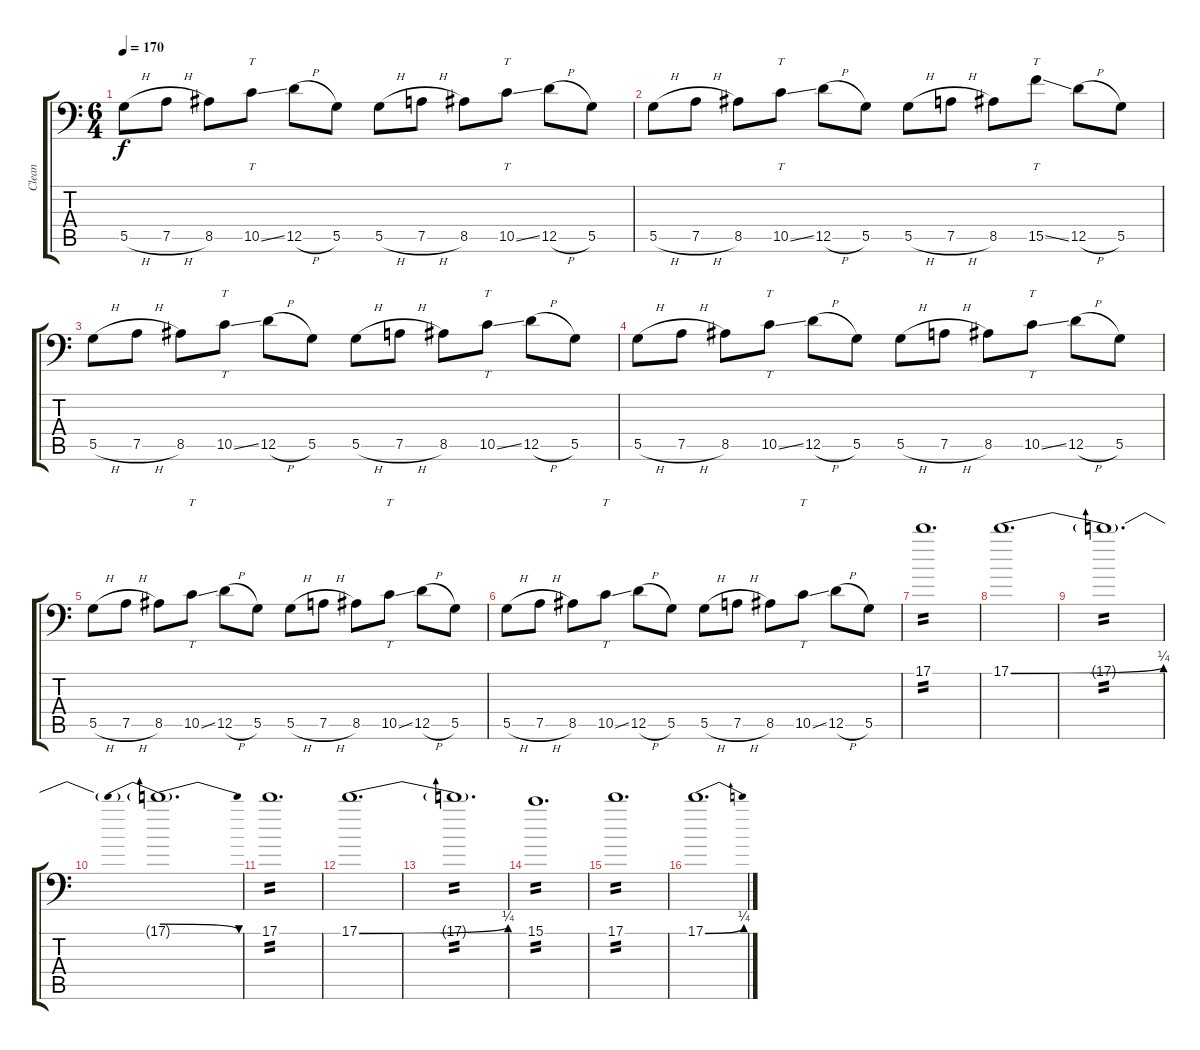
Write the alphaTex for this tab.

\track ("Clean" "Clean") {instrument electricguitarclean}
\staff {score tabs}
\tuning (A3 E3 C3 G2 D2 G1) {hide}
\ts (6 4)
\tempo 170
\clef f4
\ks c
5.5{h}.8{dy f} 7.5{h}.8 8.5.8 10.5{ss}.8{tt} 12.5{h}.8 5.5.8 5.5{h}.8 7.5{h}.8 8.5.8 10.5{ss}.8{tt} 12.5{h}.8 5.5.8 |
5.5{h}.8 7.5{h}.8 8.5.8 10.5{ss}.8{tt} 12.5{h}.8 5.5.8 5.5{h}.8 7.5{h}.8 8.5.8 15.5{ss}.8{tt} 12.5{h}.8 5.5.8 |
5.5{h}.8 7.5{h}.8 8.5.8 10.5{ss}.8{tt} 12.5{h}.8 5.5.8 5.5{h}.8 7.5{h}.8 8.5.8 10.5{ss}.8{tt} 12.5{h}.8 5.5.8 |
5.5{h}.8 7.5{h}.8 8.5.8 10.5{ss}.8{tt} 12.5{h}.8 5.5.8 5.5{h}.8 7.5{h}.8 8.5.8 10.5{ss}.8{tt} 12.5{h}.8 5.5.8 |
5.5{h}.8 7.5{h}.8 8.5.8 10.5{ss}.8{tt} 12.5{h}.8 5.5.8 5.5{h}.8 7.5{h}.8 8.5.8 10.5{ss}.8{tt} 12.5{h}.8 5.5.8 |
5.5{h}.8 7.5{h}.8 8.5.8 10.5{ss}.8{tt} 12.5{h}.8 5.5.8 5.5{h}.8 7.5{h}.8 8.5.8 10.5{ss}.8{tt} 12.5{h}.8 5.5.8 |
17.1.1{d tp 2} |
17.1{be (bend 0 0 60 1)}.1{d} |
17.1{t}.1{d tp 2} |
17.1{be (prebendrelease 0 1 60 0) t}.1{d} |
17.1.1{d tp 2} |
17.1{be (bend 0 0 60 1)}.1{d} |
17.1{t}.1{d tp 2} |
15.1.1{d tp 2} |
17.1.1{d tp 2} |
17.1{be (bend 0 0 60 1)}.1{d}
